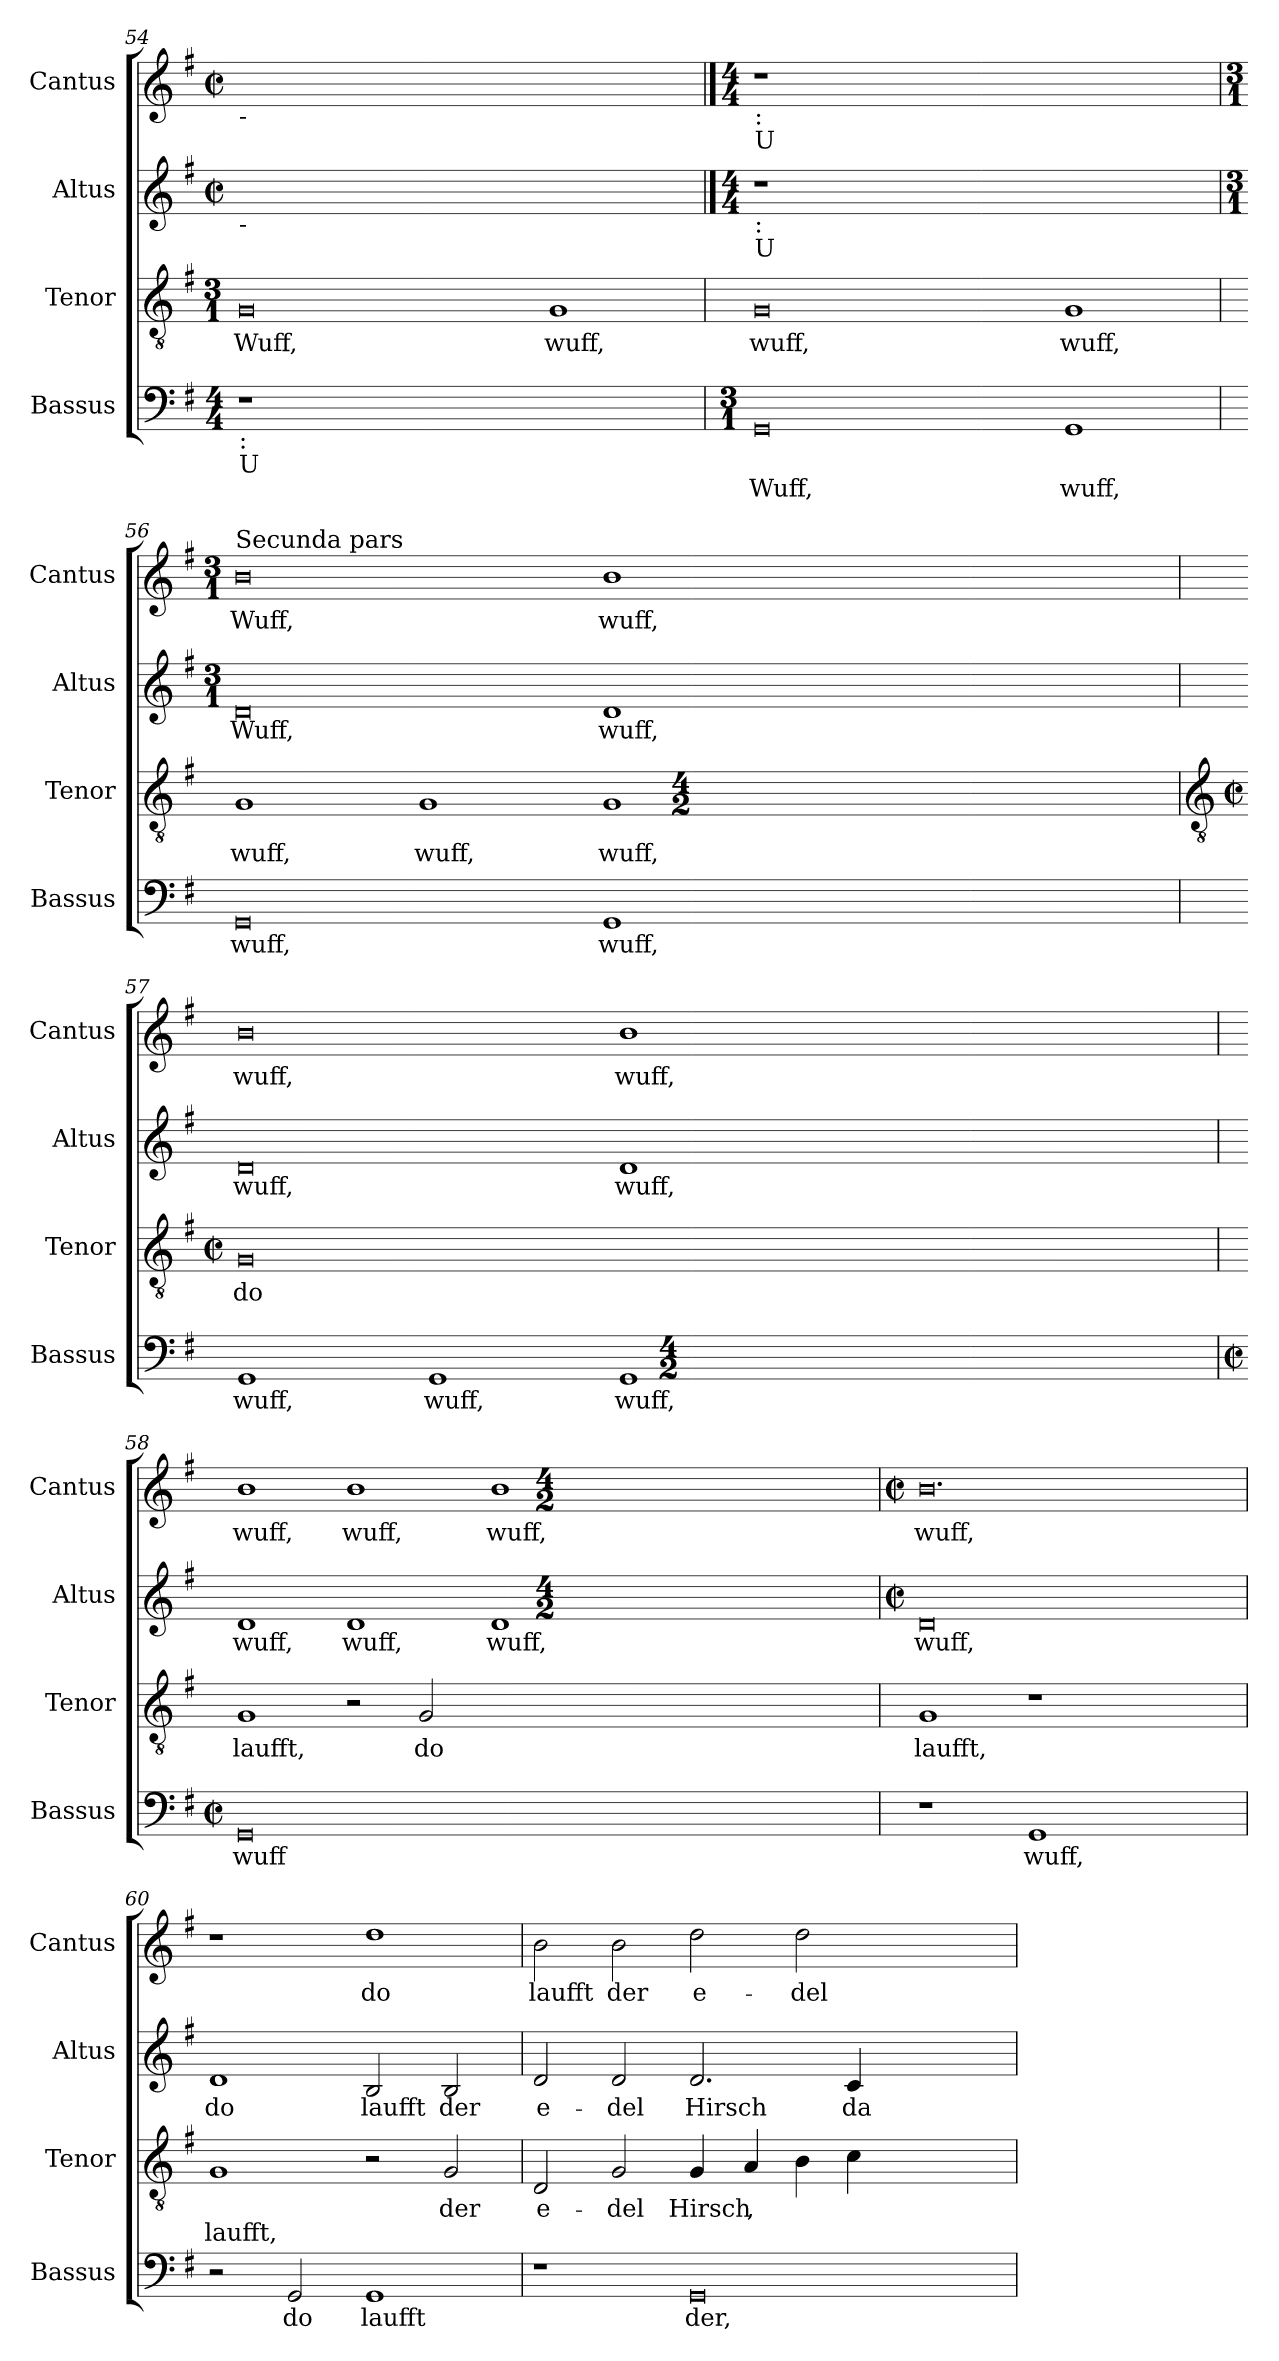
**kern	**text	**kern	**text	**text	**kern	**text	**kern	**text
*part4	*part4	*part3	*part3	*part3	*part2	*part2	*part1	*part1
*staff4	*staff4	*staff3	*staff3	*staff3	*staff2	*staff2	*staff1	*staff1
*I"Bassus	*	*I"Tenor	*	*	*I"Altus	*	*I"Cantus	*
*I'Bassus	*	*I'Tenor	*	*	*I'Altus	*	*I'Cantus	*
!!LO:LB:g=z
*clefF4	*	*clefGv2	*	*	*clefG2	*	*clefG2	*
*k[f#]	*	*k[f#]	*	*	*k[f#]	*	*k[f#]	*
*G:	*	*G:	*	*	*G:	*	*G:	*
*M4/4	*	*M3/1	*	*	*M4/2	*	*M4/2	*
*	*	*	*	*	*met(c|)	*	*met(c|)	*
=54	=54	=54	=54	=54	=54	=54	=54	=54
!	!	!	!	!	!	!	!LO:TX:b:t=-	!
!	!	!	!	!	!LO:TX:b:t=-	!	!	!
!LO:TX:b:t=&colon;	!	!	!	!	!	!	!	!
!LO:TX:b:t=U	!	!	!	!	!	!	!	!
!	!	!	!LO:LY:b	!	!	!LO:LY:b	!	!LO:LY:b
1r	.	0G	Wuff,	.	0gyy	Hundt.	0byy	Hundt.
0ryy	.	.	.	.	.	.	.	.
!	!	!	!LO:LY:b	!	!	!	!	!
.	.	1G	wuff,	.	1ryy	.	1ryy	.
!!LO:LB:g=z
=55	==55	=55	==55	==55	==55	==55	==55	==55
*M3/1	*	*	*	*	*M4/4	*	*M4/4	*
!	!	!	!	!	!	!	!LO:TX:b:t=&colon;	!
!	!	!	!	!	!	!	!LO:TX:b:t=U	!
!	!	!	!	!	!LO:TX:b:t=&colon;	!	!	!
!	!	!	!	!	!LO:TX:b:t=U	!	!	!
!	!LO:LY:b	!	!LO:LY:b	!	!	!	!	!
0GG	Wuff,	0G	wuff,	.	1r	.	1r	.
.	.	.	.	.	0ryy	.	0ryy	.
!	!LO:LY:b	!	!LO:LY:b	!	!	!	!	!
1GG	wuff,	1G	wuff,	.	.	.	.	.
!!LO:LB:g=z
=56	=56	=56	=56	=56	=56	=56	=56	=56
*	*	*	*	*	*M3/1	*	*M3/1	*
!	!	!	!	!	!	!	!LO:TX:a:t=Secunda pars	!
!	!LO:LY:b	!	!LO:LY:b	!	!	!LO:LY:b	!	!LO:LY:b
0GG	wuff,	1G	wuff,	.	0d	Wuff,	0b	Wuff,
!	!	!	!LO:LY:b	!	!	!	!	!
.	.	1G	wuff,	.	.	.	.	.
!	!LO:LY:b	!	!LO:LY:b	!	!	!LO:LY:b	!	!LO:LY:b
1GG	wuff,	1G	wuff,	.	1d	wuff,	1b	wuff,
*	*	*M4/2	*	*	*	*	*	*
*	*	*met(c|)	*	*	*	*	*	*
!!LO:LB:g=z
=57	=57	=57	=57	=57	=57	=57	=57	=57
*	*	*clefGv2	*	*	*	*	*	*
*	*	*M4/2	*	*	*	*	*	*
*	*	*met(c|)	*	*	*	*	*	*
!	!LO:LY:b	!	!LO:LY:b	!	!	!LO:LY:b	!	!LO:LY:b
1GG	wuff,	0G	do	.	0d	wuff,	0b	wuff,
!	!LO:LY:b	!	!	!	!	!	!	!
1GG	wuff,	.	.	.	.	.	.	.
!	!LO:LY:b	!	!	!	!	!LO:LY:b	!	!LO:LY:b
1GG	wuff,	1ryy	.	.	1d	wuff,	1b	wuff,
*M4/2	*	*	*	*	*	*	*	*
*met(c|)	*	*	*	*	*	*	*	*
!!LO:LB:g=z
=58	=58	=58	=58	=58	=58	=58	=58	=58
*M4/2	*	*	*	*	*	*	*	*
*met(c|)	*	*	*	*	*	*	*	*
!	!LO:LY:b	!	!LO:LY:b	!	!	!LO:LY:b	!	!LO:LY:b
0GG	wuff	1G	laufft,	.	1d	wuff,	1b	wuff,
!	!	!	!	!	!	!LO:LY:b	!	!LO:LY:b
.	.	2r	.	.	1d	wuff,	1b	wuff,
!	!	!	!LO:LY:b	!	!	!	!	!
.	.	2G	do	.	.	.	.	.
!	!	!	!	!	!	!LO:LY:b	!	!LO:LY:b
1ryy	.	1ryy	.	.	1d	wuff,	1b	wuff,
*	*	*	*	*	*M4/2	*	*M4/2	*
*	*	*	*	*	*met(c|)	*	*met(c|)	*
!!LO:LB:g=z
=59	=59	=59	=59	=59	=59	=59	=59	=59
*	*	*	*	*	*M4/2	*	*M4/2	*
*	*	*	*	*	*met(c|)	*	*met(c|)	*
!	!	!	!LO:LY:b	!	!	!LO:LY:b	!	!LO:LY:b
1r	.	1G	laufft,	.	0d	wuff,	0.b	wuff,
!	!LO:LY:b	!	!	!	!	!	!	!
1GG	wuff,	1r	.	.	.	.	.	.
1ryy	.	1ryy	.	.	1ryy	.	.	.
=60	=60	=60	=60	=60	=60	=60	=60	=60
!	!	!	!	!LO:LY:b	!	!LO:LY:b	!	!
2r	.	1G	.	laufft,	1d	do	1r	.
!	!LO:LY:b	!	!	!	!	!	!	!
2GG	do	.	.	.	.	.	.	.
!	!LO:LY:b	!	!	!	!	!LO:LY:b	!	!LO:LY:b
1GG	laufft	2r	.	.	2B	laufft	1dd	do
!	!	!	!LO:LY:b	!	!	!LO:LY:b	!	!
.	.	2G	der	.	2B	der	.	.
=61	=61	=61	=61	=61	=61	=61	=61	=61
!	!	!	!LO:LY:b	!	!	!LO:LY:b	!	!LO:LY:b
1r	.	2D	e-	.	2d	e-	2b	laufft
!	!	!	!LO:LY:b	!	!	!LO:LY:b	!	!LO:LY:b
.	.	2G	-del	.	2d	-del	2b	der
!	!LO:LY:b	!	!LO:LY:b	!	!	!LO:LY:b	!	!LO:LY:b
0GG	der,	4G	Hirsch	.	2.d	Hirsch	2dd	e-
!	!	!	!LO:LY:b	!	!	!	!	!
.	.	4A	,	.	.	.	.	.
!	!	!	!	!	!	!	!	!LO:LY:b
.	.	4B	.	.	.	.	2dd	-del
!	!	!	!	!	!	!LO:LY:b	!	!
.	.	4c	.	.	4c	da-	.	.
.	.	1ryy	.	.	1ryy	.	1ryy	.
=	=	=	=	=	=	=	=	=
*-	*-	*-	*-	*-	*-	*-	*-	*-
